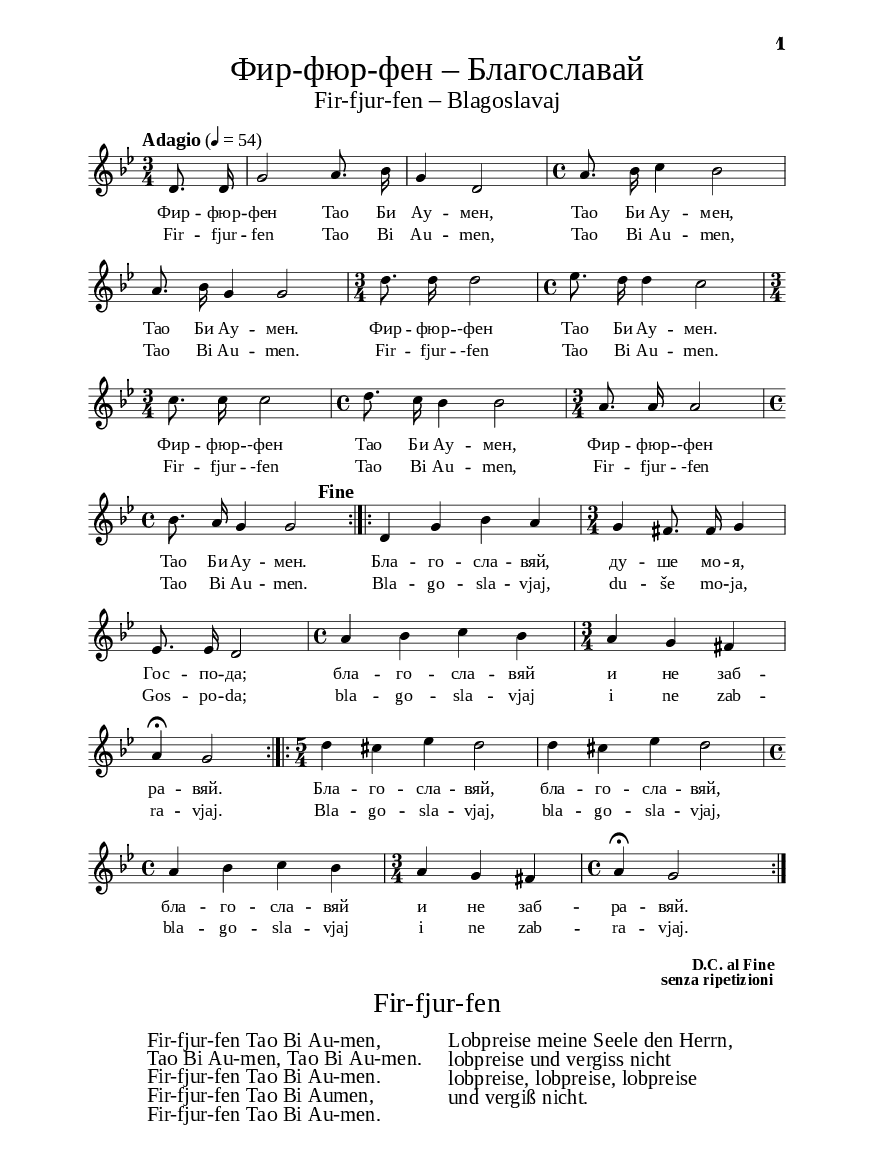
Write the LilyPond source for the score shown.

\version "2.24.3"

% include paper part and global functions
\include "include/globals.ily"

\bookpart {
  \label #'ref070
  \tocItem \markup "Фир-фюр-фен – Благославай – Fir-fjur-fen – Blagoslavaj"
  \include "include/bookpart-paper.ily"
  \score {
    \include "include/score-layout.ily"

    \new Voice \absolute  {
      \clef treble
      \key g \minor
      \time 3/4
      \tempoFunc "Adagio" 4 "54"
      \partial 4
      \autoBeamOff

      d'8. d'16 | g'2 a'8. bes'16 |  g'4 d'2 | \time 4/4  a'8. bes'16 c''4 bes'2 | \break

      a'8. bes'16 g'4 g'2 | \time 3/4  d''8. d''16 d''2 | \time 4/4  es''8. d''16 d''4 c''2 \break

      \time 3/4  c''8. c''16 c''2 | \time 4/4  d''8. c''16 bes'4 bes'2 | \time 3/4  a'8. a'16 a'2 \break |

      \time 4/4  bes'8. a'16 g'4 \tempo"       Fine" g'2
      | \bar ":|.|:" d'4 g'4 bes'4 a'4 |  \time 3/4  g'4 fis'8. fis'16 g'4 \break |

      es'8. es'16 d'2 | \time 4/4  a'4 bes'4 c''4 bes'4 | \time 3/4  a'4 g'4 fis'4 \break |

      a'4 \fermata g'2 | \bar ":|.|:" \time 5/4
      d''4 cis''4 es''4 d''2 | d''4 cis''4 es''4 d''2 \break |

      \time 4/4  a'4 bes'4 c''4 bes'4 | \time 3/4  a'4 g'4 fis'4 | \time 4/4  a'4 \fermata g'2 s4
      | \bar ":|."
    }

    \addlyrics {
      Фир -- фюр --
      фен Тао Би Ау -- мен, Тао Би Ау -- мен, Тао Би
      Ау -- мен. Фир -- фюр -- "-фен" Тао Би Ау -- мен.
      Фир -- фюр -- "-фен" Тао Би Ау -- мен, Фир -- фюр --
      "-фен" Тао Би Ау -- мен. Бла -- го -- сла -- вяй,
      ду -- ше мо -- я, Гос -- по -- да; бла -- го --
      сла -- вяй и не заб -- ра -- вяй. Бла -- го --
      сла -- вяй, бла -- го -- сла -- вяй, бла -- го --
      сла -- вяй и не заб -- ра -- вяй.}
      \addlyrics {
        Fir -- fjur --
        fen Tao Bi Au -- men, Tao Bi Au -- men, Tao Bi
        Au -- men. Fir -- fjur -- "-fen" Tao Bi Au -- men.
        Fir -- fjur -- "-fen" Tao Bi Au -- men, Fir -- fjur --
        "-fen" Tao Bi Au -- men. Bla -- go -- sla -- vjaj,
        du -- še mo -- ja, Gos -- po -- da; bla -- go --
        sla -- vjaj i ne zab -- ra -- vjaj. Bla -- go --
        sla -- vjaj, bla -- go -- sla -- vjaj, bla -- go --
        sla -- vjaj i ne zab -- ra -- vjaj.}

        \header {
          title = \titleFunc "Фир-фюр-фен – Благославай" "Fir-fjur-fen – Blagoslavaj"
        }

        \midi{}

      } % score
  
      \markup \empty-one

      \markup \dc-two "D.C. al Fine" "senza ripetizioni"



      % include foreign translation(s) of the song
      \version "2.24.4"

\markup \fill-line { \fontsize #deTitleFontSize "Fir-fjur-fen" }
\markup \null
\markup \null

\markup \abs-fontsize #10 {
   \hspace #5
  \override #`(baseline-skip . ,deCoupletBaselineSkip)

  \column {


    \line {   "   "Fir-fjur-fen Tao Bi Au-men,}
    \line {   "   "Tao Bi Au-men, Tao Bi Au-men. }
    \line {   "   "Fir-fjur-fen Tao Bi Au-men.}
    \line {   "   "Fir-fjur-fen Tao Bi Aumen, }
    \line {   "   "Fir-fjur-fen Tao Bi Au-men.}
   
  

  }
 \override #`(baseline-skip . ,deCoupletBaselineSkip)
   \column {  \line {   "   "Lobpreise meine Seele den Herrn,}
    \line {   "   "lobpreise und vergiss nicht}
    \line {   "   "lobpreise, lobpreise, lobpreise }
    \line {  "   " und vergiß nicht.}
 }


}


    } % bookpart
